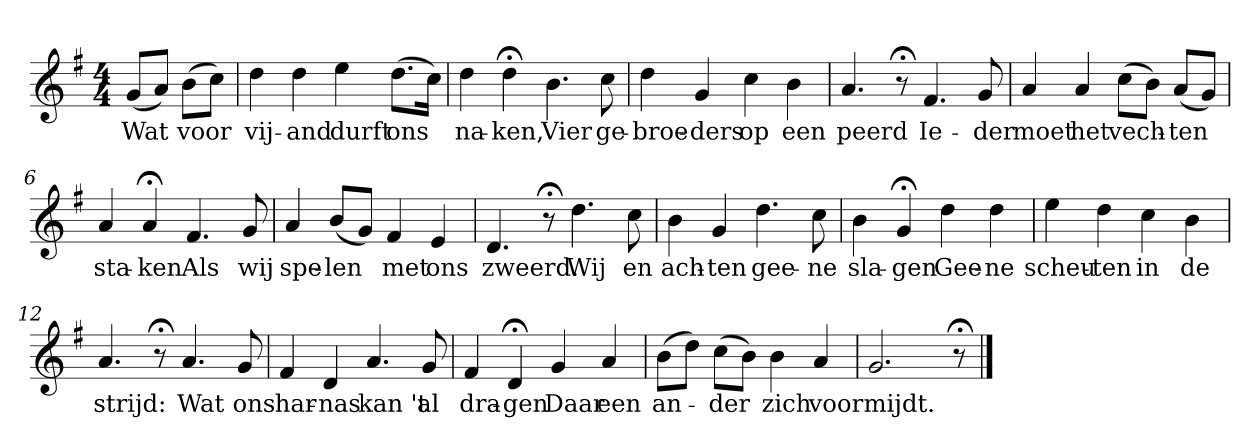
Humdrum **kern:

**kern	**text
*part1	*part1
*staff1	*staff1
*k[f#]	*
*G:	*
*M4/4	*
*MM120	*
=	=
(8gL	Wat
8aJ)	.
(8bL	voor
8ccJ)	.
=1	=1
4dd	vij-
4dd	-and
4ee	durft
(8.ddL	ons
16ccJk)	.
=2	=2
4dd	na-
4dd;<	-ken,
4.b	Vier
8cc	ge-
=3	=3
4dd	-broe-
4g	-ders
4cc	op
4b	een
=4	=4
4.a	peerd
8r;<	.
4.f#	Ie-
8g	-der
=5	=5
4a	moet
4a	het
(8ccL	vech-
8bJ)	.
(8aL	-ten
8gJ)	.
=6	=6
4a	sta-
4a;<	-ken
4.f#	Als
8g	wij
=7	=7
4a	spe-
(8bL	-len
8gJ)	.
4f#	met
4e	ons
=8	=8
4.d	zweerd.
8r;<	.
4.dd	Wij
8cc	en
=9	=9
4b	ach-
4g	-ten
4.dd	gee-
8cc	-ne
=10	=10
4b	sla-
4g;<	-gen
4dd	Gee-
4dd	-ne
=11	=11
4ee	scheu-
4dd	-ten
4cc	in
4b	de
=12	=12
4.a	strijd:
8r;<	.
4.a	Wat
8g	ons
=13	=13
4f#	har-
4d	-nas
4.a	kan 't
8g	al
=14	=14
4f#	dra-
4d;<	-gen
4g	Daar
4a	een
=15	=15
(8bL	an-
8ddJ)	.
(8ccL	-der
8bJ)	.
4b	zich
4a	voor
=16	=16
2.g	mijdt.
8r;<	.
==	==
*-	*-
